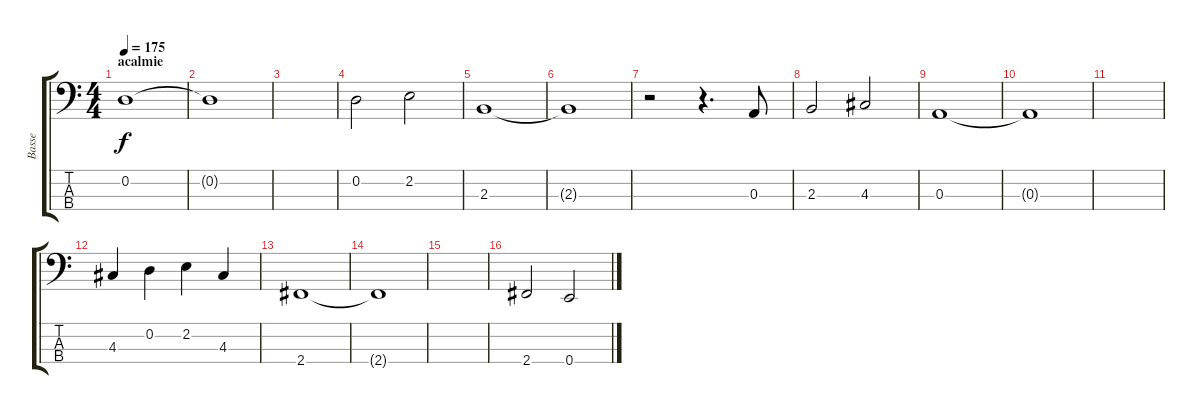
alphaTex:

\track ("Basse" "Basse") {instrument acousticguitarnylon}
\staff {score tabs}
\tuning (G2 D2 A1 E1) {hide}
\ts (4 4)
\section ("" "acalmie")
\tempo 175
\clef f4
\ks c
0.2.1{dy f} |
0.2{t}.1 |
|
0.2.2 2.2.2 |
2.3.1 |
2.3{t}.1 |
r.2 r.4{d} 0.3.8 |
2.3.2 4.3.2 |
0.3.1 |
0.3{t}.1 |
|
4.3.4 0.2.4 2.2.4 4.3.4 |
2.4.1 |
2.4{t}.1 |
|
2.4.2 0.4.2
